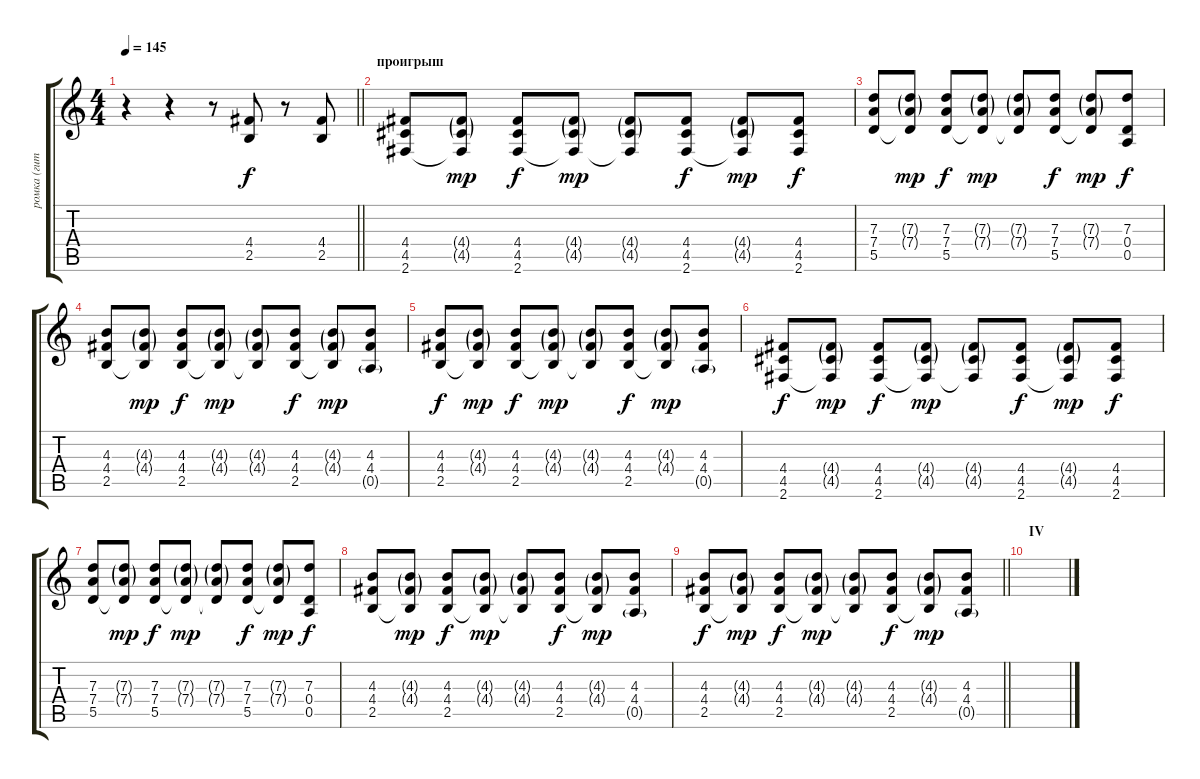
\track ("ромка (гитара)" "ромка (гит") {instrument distortionguitar}
\staff {score tabs}
\tuning (E4 B3 G3 D3 A2 E2) {hide}
\ts (4 4)
\tempo 145
\clef g2
\barLineRight lightlight
\ks c
r.4{dy f} r.4 r.8 (4.4 2.5).8 r.8 (4.4 2.5).8 |
\section ("" "проигрыш")
(4.4 4.5 2.6).8 (4.4{g} 4.5{g} 2.6{t}).8{dy mp} (4.4 4.5 2.6).8{dy f} (4.4{g} 4.5{g} 2.6{t}).8{dy mp} (4.4{g} 4.5{g} 2.6{t}).8 (4.4 4.5 2.6).8{dy f} (4.4{g} 4.5{g} 2.6{t}).8{dy mp} (4.4 4.5 2.6).8{dy f} |
(7.3 7.4 5.5).8 (7.3{g} 7.4{g} 5.5{t}).8{dy mp} (7.3 7.4 5.5).8{dy f} (7.3{g} 7.4{g} 5.5{t}).8{dy mp} (7.3{g} 7.4{g} 5.5{t}).8 (7.3 7.4 5.5).8{dy f} (7.3{g} 7.4{g} 5.5{t}).8{dy mp} (7.3 0.4 0.5).8{dy f} |
(4.3 4.4 2.5).8 (4.3{g} 4.4{g} 2.5{t}).8{dy mp} (4.3 4.4 2.5).8{dy f} (4.3{g} 4.4{g} 2.5{t}).8{dy mp} (4.3{g} 4.4{g} 2.5{t}).8 (4.3 4.4 2.5).8{dy f} (4.3{g} 4.4{g} 2.5{t}).8{dy mp} (4.3 4.4 0.5{g}).8 |
(4.3 4.4 2.5).8{dy f} (4.3{g} 4.4{g} 2.5{t}).8{dy mp} (4.3 4.4 2.5).8{dy f} (4.3{g} 4.4{g} 2.5{t}).8{dy mp} (4.3{g} 4.4{g} 2.5{t}).8 (4.3 4.4 2.5).8{dy f} (4.3{g} 4.4{g} 2.5{t}).8{dy mp} (4.3 4.4 0.5{g}).8 |
(4.4 4.5 2.6).8{dy f} (4.4{g} 4.5{g} 2.6{t}).8{dy mp} (4.4 4.5 2.6).8{dy f} (4.4{g} 4.5{g} 2.6{t}).8{dy mp} (4.4{g} 4.5{g} 2.6{t}).8 (4.4 4.5 2.6).8{dy f} (4.4{g} 4.5{g} 2.6{t}).8{dy mp} (4.4 4.5 2.6).8{dy f} |
(7.3 7.4 5.5).8 (7.3{g} 7.4{g} 5.5{t}).8{dy mp} (7.3 7.4 5.5).8{dy f} (7.3{g} 7.4{g} 5.5{t}).8{dy mp} (7.3{g} 7.4{g} 5.5{t}).8 (7.3 7.4 5.5).8{dy f} (7.3{g} 7.4{g} 5.5{t}).8{dy mp} (7.3 0.4 0.5).8{dy f} |
(4.3 4.4 2.5).8 (4.3{g} 4.4{g} 2.5{t}).8{dy mp} (4.3 4.4 2.5).8{dy f} (4.3{g} 4.4{g} 2.5{t}).8{dy mp} (4.3{g} 4.4{g} 2.5{t}).8 (4.3 4.4 2.5).8{dy f} (4.3{g} 4.4{g} 2.5{t}).8{dy mp} (4.3 4.4 0.5{g}).8 |
\barLineRight lightlight
(4.3 4.4 2.5).8{dy f} (4.3{g} 4.4{g} 2.5{t}).8{dy mp} (4.3 4.4 2.5).8{dy f} (4.3{g} 4.4{g} 2.5{t}).8{dy mp} (4.3{g} 4.4{g} 2.5{t}).8 (4.3 4.4 2.5).8{dy f} (4.3{g} 4.4{g} 2.5{t}).8{dy mp} (4.3 4.4 0.5{g}).8 |
\section ("" "IV")
